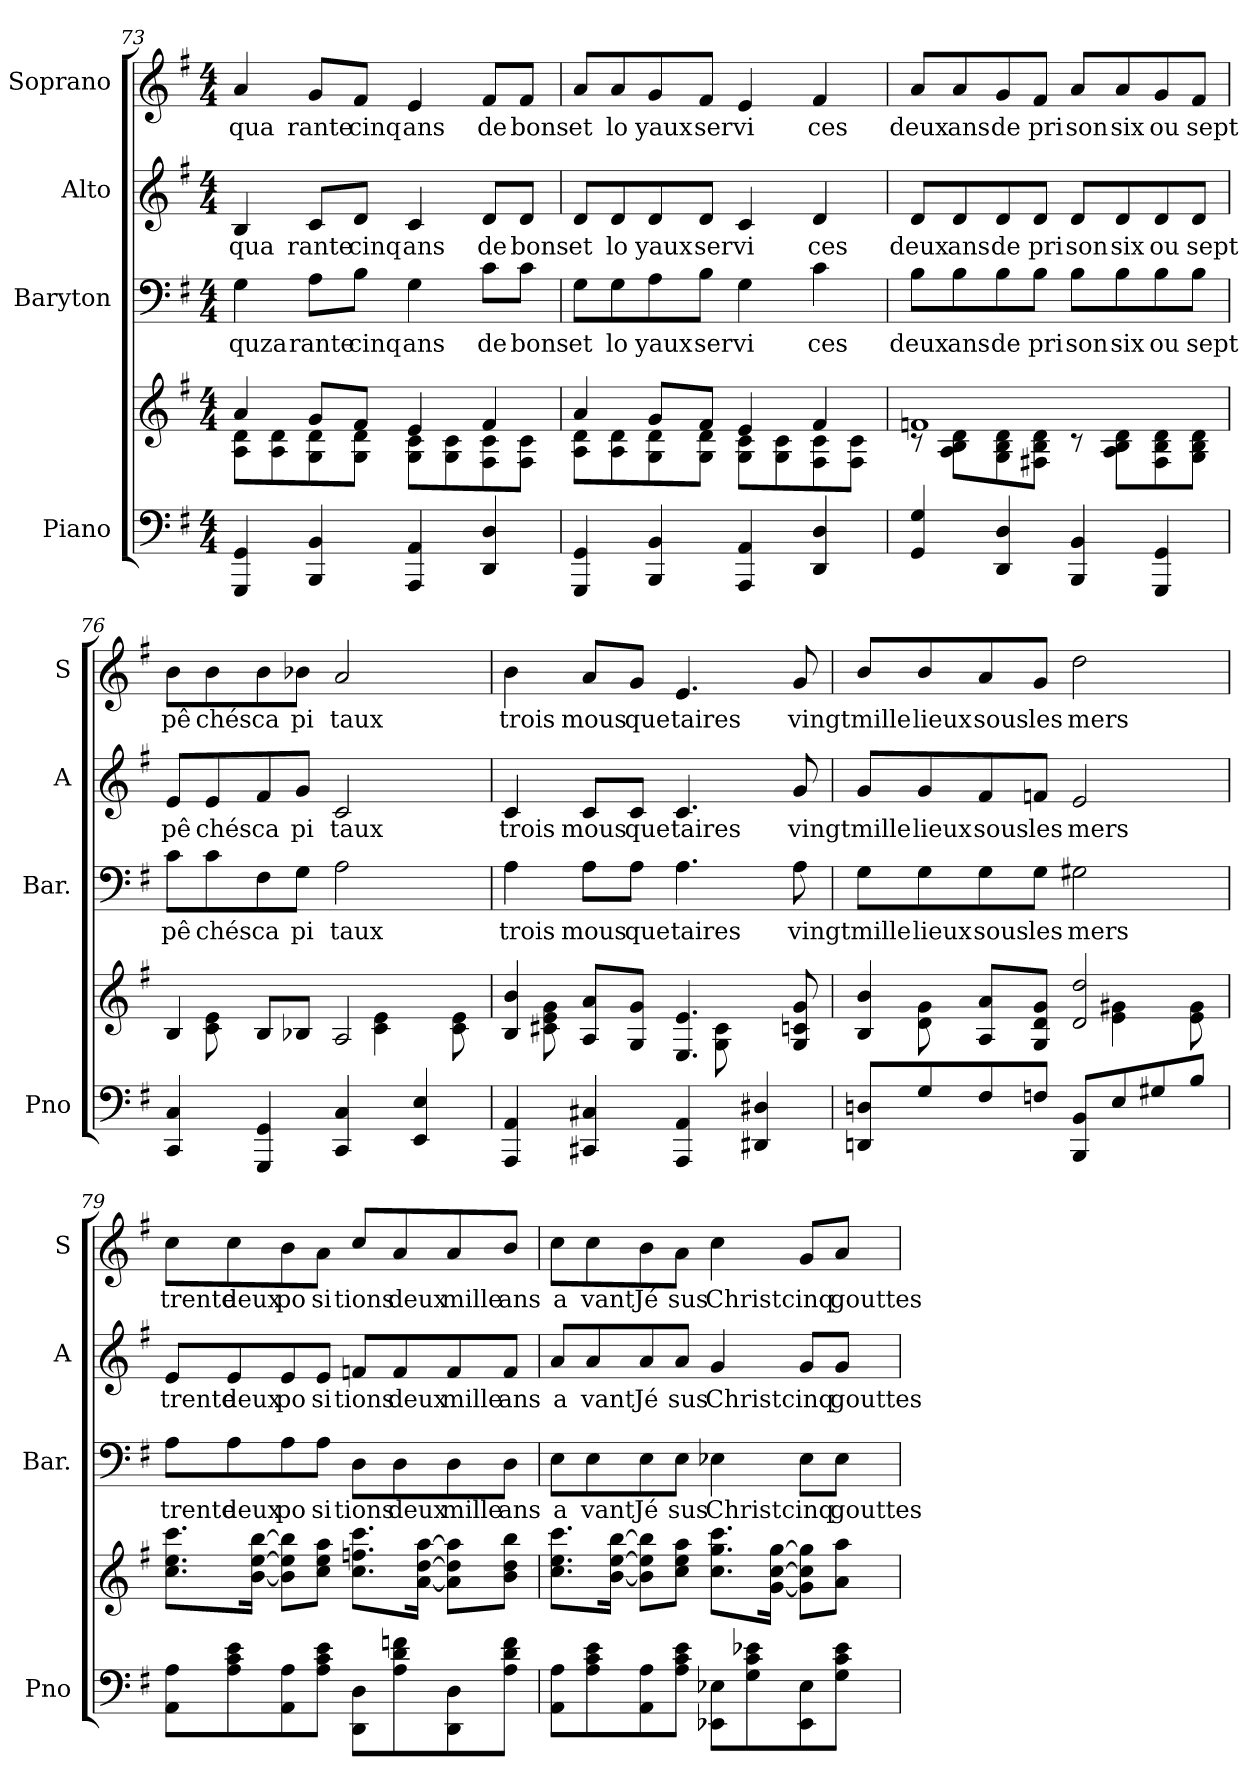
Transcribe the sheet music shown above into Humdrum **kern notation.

**kern	**kern	**kern	**text	**kern	**text	**kern	**text
*part4	*part4	*part3	*part3	*part2	*part2	*part1	*part1
*staff5	*staff4	*staff3	*staff3	*staff2	*staff2	*staff1	*staff1
*I"Piano	*	*I"Baryton	*	*I"Alto	*	*I"Soprano	*
*I'Pno	*	*I'Bar.	*	*I'A	*	*I'S	*
!!LO:PB:g=z
*clefF4	*clefG2	*clefF4	*	*clefG2	*	*clefG2	*
*k[f#]	*k[f#]	*k[f#]	*	*k[f#]	*	*k[f#]	*
*G:	*G:	*G:	*	*G:	*	*G:	*
*M4/4	*M4/4	*M4/4	*	*M4/4	*	*M4/4	*
=73	=73	=73	=73	=73	=73	=73	=73
*	*^	*	*	*	*	*	*
!	!	!	!	!LO:LY:b	!	!LO:LY:b	!	!LO:LY:b
4GGG/ 4GG/	4a/	8A\ 8d\L	4G\	quza	4B/	qua	4a/	qua
.	.	8A\ 8d\	.	.	.	.	.	.
!	!	!	!	!LO:LY:b	!	!LO:LY:b	!	!LO:LY:b
4BBB/ 4BB/	8g/L	8G\ 8d\	8A\L	rante	8c/L	rante	8g/L	rante
!	!	!	!	!LO:LY:b	!	!LO:LY:b	!	!LO:LY:b
.	8f#/J	8G\ 8d\J	8B\J	cinq	8d/J	cinq	8f#/J	cinq
!	!	!	!	!LO:LY:b	!	!LO:LY:b	!	!LO:LY:b
4AAA/ 4AA/	4e/	8G\ 8c\L	4G\	ans	4c/	ans	4e/	ans
.	.	8G\ 8c\	.	.	.	.	.	.
!	!	!	!	!LO:LY:b	!	!LO:LY:b	!	!LO:LY:b
4DD/ 4D/	4f#/	8F#\ 8c\	8c\L	de	8d/L	de	8f#/L	de
!	!	!	!	!LO:LY:b	!	!LO:LY:b	!	!LO:LY:b
.	.	8F#\ 8c\J	8c\J	bons	8d/J	bons	8f#/J	bons
=74	=74	=74	=74	=74	=74	=74	=74	=74
!	!	!	!	!LO:LY:b	!	!LO:LY:b	!	!LO:LY:b
4GGG/ 4GG/	4a/	8A\ 8d\L	8G\L	et	8d/L	et	8a/L	et
!	!	!	!	!LO:LY:b	!	!LO:LY:b	!	!LO:LY:b
.	.	8A\ 8d\	8G\	lo	8d/	lo	8a/	lo
!	!	!	!	!LO:LY:b	!	!LO:LY:b	!	!LO:LY:b
4BBB/ 4BB/	8g/L	8G\ 8d\	8A\	yaux	8d/	yaux	8g/	yaux
!	!	!	!	!LO:LY:b	!	!LO:LY:b	!	!LO:LY:b
.	8f#/J	8G\ 8d\J	8B\J	ser	8d/J	ser	8f#/J	ser
!	!	!	!	!LO:LY:b	!	!LO:LY:b	!	!LO:LY:b
4AAA/ 4AA/	4e/	8G\ 8c\L	4G\	vi	4c/	vi	4e/	vi
.	.	8G\ 8c\	.	.	.	.	.	.
!	!	!	!	!LO:LY:b	!	!LO:LY:b	!	!LO:LY:b
4DD/ 4D/	4f#/	8F#\ 8c\	4c\	ces	4d/	ces	4f#/	ces
.	.	8F#\ 8c\J	.	.	.	.	.	.
=75	=75	=75	=75	=75	=75	=75	=75	=75
!	!	!	!	!LO:LY:b	!	!LO:LY:b	!	!LO:LY:b
4GG/ 4G/	1fn	8rc	8B\L	deux	8d/L	deux	8a/L	deux
!	!	!	!	!LO:LY:b	!	!LO:LY:b	!	!LO:LY:b
.	.	8A\ 8B\ 8d\L	8B\	ans	8d/	ans	8a/	ans
!	!	!	!	!LO:LY:b	!	!LO:LY:b	!	!LO:LY:b
4DD/ 4D/	.	8G\ 8B\ 8d\	8B\	de	8d/	de	8g/	de
!	!	!	!	!LO:LY:b	!	!LO:LY:b	!	!LO:LY:b
.	.	8F#X\ 8B\ 8d\J	8B\J	pri	8d/J	pri	8f#/J	pri
!	!	!	!	!LO:LY:b	!	!LO:LY:b	!	!LO:LY:b
4BBB/ 4BB/	.	8rc	8B\L	son	8d/L	son	8a/L	son
!	!	!	!	!LO:LY:b	!	!LO:LY:b	!	!LO:LY:b
.	.	8A\ 8B\ 8d\L	8B\	six	8d/	six	8a/	six
!	!	!	!	!LO:LY:b	!	!LO:LY:b	!	!LO:LY:b
4GGG/ 4GG/	.	8F#\ 8B\ 8d\	8B\	ou	8d/	ou	8g/	ou
!	!	!	!	!LO:LY:b	!	!LO:LY:b	!	!LO:LY:b
.	.	8G\ 8B\ 8d\J	8B\J	sept	8d/J	sept	8f#/J	sept
!!LO:LB:g=z
=76	=76	=76	=76	=76	=76	=76	=76	=76
!	!	!	!	!LO:LY:b	!	!LO:LY:b	!	!LO:LY:b
4CC/ 4C/	4B/	8ryy	8c\L	pê	8e/L	pê	8b\L	pê
!	!	!	!	!LO:LY:b	!	!LO:LY:b	!	!LO:LY:b
.	.	8c\ 8e\	8c\	chés	8e/	chés	8b\	chés
!	!	!	!	!LO:LY:b	!	!LO:LY:b	!	!LO:LY:b
4GGG/ 4GG/	8B/L	4ryy	8F#\	ca	8f#/	ca	8b\	ca
!	!	!	!	!LO:LY:b	!	!LO:LY:b	!	!LO:LY:b
.	8B-X/J	.	8G\J	pi	8g/J	pi	8b-X\J	pi
!	!	!	!	!LO:LY:b	!	!LO:LY:b	!	!LO:LY:b
4CC/ 4C/	2A/	8ryy	2A\	taux	2c/	taux	2a/	taux
.	.	4c\ 4e\	.	.	.	.	.	.
4EE/ 4E/	.	.	.	.	.	.	.	.
.	.	8c\ 8e\	.	.	.	.	.	.
=77	=77	=77	=77	=77	=77	=77	=77	=77
!	!	!	!	!LO:LY:b	!	!LO:LY:b	!	!LO:LY:b
4AAA/ 4AA/	4B/ 4b/	8ryy	4A\	trois	4c/	trois	4b\	trois
.	.	8c#X\ 8e\ 8g\	.	.	.	.	.	.
!	!	!	!	!LO:LY:b	!	!LO:LY:b	!	!LO:LY:b
4CC#X/ 4C#X/	8A/ 8a/L	4ryy	8A\L	mous	8c/L	mous	8a/L	mous
!	!	!	!	!LO:LY:b	!	!LO:LY:b	!	!LO:LY:b
.	8G/ 8g/J	.	8A\J	que	8c/J	que	8g/J	que
!	!	!	!	!LO:LY:b	!	!LO:LY:b	!	!LO:LY:b
4AAA/ 4AA/	4.E/ 4.e/	8ryy	4.A\	taires	4.c/	taires	4.e/	taires
.	.	8G\ 8c#\	.	.	.	.	.	.
4DD#X/ 4D#X/	.	4ryy	.	.	.	.	.	.
!	!	!	!	!LO:LY:b	!	!LO:LY:b	!	!LO:LY:b
.	8G/ 8cn/ 8g/	.	8A\	vingt	8g/	vingt	8g/	vingt
=78	=78	=78	=78	=78	=78	=78	=78	=78
!	!	!	!	!LO:LY:b	!	!LO:LY:b	!	!LO:LY:b
8DDn/ 8Dn/L	4B/ 4b/	8ryy	8G\L	mille	8g/L	mille	8b/L	mille
!	!	!	!	!LO:LY:b	!	!LO:LY:b	!	!LO:LY:b
8G/	.	8d\ 8g\	8G\	lieux	8g/	lieux	8b/	lieux
!	!	!	!	!LO:LY:b	!	!LO:LY:b	!	!LO:LY:b
8F#/	8A/ 8a/L	4ryy	8G\	sous	8f#/	sous	8a/	sous
!	!	!	!	!LO:LY:b	!	!LO:LY:b	!	!LO:LY:b
8Fn/J	8G/ 8d/ 8g/J	.	8G\J	les	8fn/J	les	8g/J	les
!	!	!	!	!LO:LY:b	!	!LO:LY:b	!	!LO:LY:b
8BBB/ 8BB/L	2d/ 2dd/	8ryy	2G#X\	mers	2e/	mers	2dd\	mers
8E/	.	4e\ 4g#X\	.	.	.	.	.	.
8G#X/	.	.	.	.	.	.	.	.
8B/J	.	8e\ 8g#\	.	.	.	.	.	.
!!LO:PB:g=z
=79	=79	=79	=79	=79	=79	=79	=79	=79
!	!	!	!	!LO:LY:b	!	!LO:LY:b	!	!LO:LY:b
*	*v	*v	*	*	*	*	*	*
8AA\ 8A\L	8.cc\ 8.ee\ 8.ccc\L	8A\L	trente	8e/L	trente	8cc\L	trente
!	!	!	!LO:LY:b	!	!LO:LY:b	!	!LO:LY:b
8A\ 8c\ 8e\	.	8A\	deux	8e/	deux	8cc\	deux
.	[16b\ [16ee\ [16bb\Jk	.	.	.	.	.	.
!	!	!	!LO:LY:b	!	!LO:LY:b	!	!LO:LY:b
8AA\ 8A\	8b\] 8ee\] 8bb\]L	8A\	po	8e/	po	8b\	po
!	!	!	!LO:LY:b	!	!LO:LY:b	!	!LO:LY:b
8A\ 8c\ 8e\J	8cc\ 8ee\ 8aa\J	8A\J	si	8e/J	si	8a\J	si
!	!	!	!LO:LY:b	!	!LO:LY:b	!	!LO:LY:b
8DD\ 8D\L	8.cc\ 8.ffn\ 8.ccc\L	8D\L	tions	8fn/L	tions	8cc/L	tions
!	!	!	!LO:LY:b	!	!LO:LY:b	!	!LO:LY:b
8A\ 8d\ 8fn\	.	8D\	deux	8f/	deux	8a/	deux
.	[16a\ [16dd\ [16aa\Jk	.	.	.	.	.	.
!	!	!	!LO:LY:b	!	!LO:LY:b	!	!LO:LY:b
8DD\ 8D\	8a\] 8dd\] 8aa\]L	8D\	mille	8f/	mille	8a/	mille
!	!	!	!LO:LY:b	!	!LO:LY:b	!	!LO:LY:b
8A\ 8d\ 8f\J	8b\ 8dd\ 8bb\J	8D\J	ans	8f/J	ans	8b/J	ans
=80	=80	=80	=80	=80	=80	=80	=80
!	!	!	!LO:LY:b	!	!LO:LY:b	!	!LO:LY:b
8AA\ 8A\L	8.cc\ 8.ee\ 8.ccc\L	8E\L	a	8a/L	a	8cc\L	a
!	!	!	!LO:LY:b	!	!LO:LY:b	!	!LO:LY:b
8A\ 8c\ 8e\	.	8E\	vant	8a/	vant	8cc\	vant
.	[16b\ [16ee\ [16bb\Jk	.	.	.	.	.	.
!	!	!	!LO:LY:b	!	!LO:LY:b	!	!LO:LY:b
8AA\ 8A\	8b\] 8ee\] 8bb\]L	8E\	Jé	8a/	Jé	8b\	Jé
!	!	!	!LO:LY:b	!	!LO:LY:b	!	!LO:LY:b
8A\ 8c\ 8e\J	8cc\ 8ee\ 8aa\J	8E\J	sus	8a/J	sus	8a\J	sus
!	!	!	!LO:LY:b	!	!LO:LY:b	!	!LO:LY:b
8EE-X\ 8E-X\L	8.cc\ 8.gg\ 8.ccc\L	4E-X\	Christ	4g/	Christ	4cc\	Christ
8G\ 8c\ 8e-X\	.	.	.	.	.	.	.
.	[16g\ [16cc\ [16gg\Jk	.	.	.	.	.	.
!	!	!	!LO:LY:b	!	!LO:LY:b	!	!LO:LY:b
8EE-\ 8E-\	8g\] 8cc\] 8gg\]L	8E-\L	cinq	8g/L	cinq	8g/L	cinq
!	!	!	!LO:LY:b	!	!LO:LY:b	!	!LO:LY:b
8G\ 8c\ 8e-\J	8a\ 8aa\J	8E-\J	gouttes	8g/J	gouttes	8a/J	gouttes
=	=	=	=	=	=	=	=
*-	*-	*-	*-	*-	*-	*-	*-
